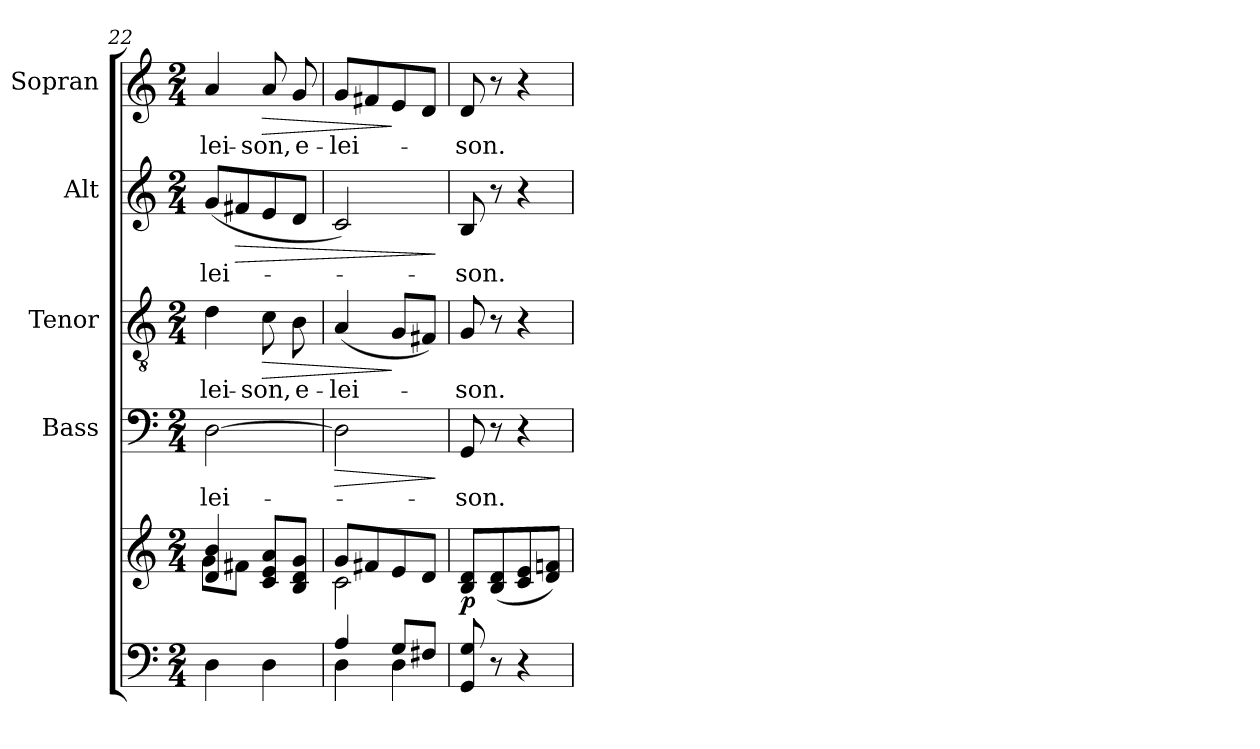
**kern	**kern	**dynam	**kern	**text	**dynam	**kern	**text	**dynam	**kern	**text	**dynam	**kern	**text	**dynam
*part5	*part5	*part5	*part4	*part4	*part4	*part3	*part3	*part3	*part2	*part2	*part2	*part1	*part1	*part1
*staff6	*staff5	*staff5/6	*staff4	*staff4	*staff4	*staff3	*staff3	*staff3	*staff2	*staff2	*staff2	*staff1	*staff1	*staff1
*	*	*	*I"Bass	*	*	*I"Tenor	*	*	*I"Alt	*	*	*I"Sopran	*	*
*	*	*	*I'B.	*	*	*I'T.	*	*	*I'A.	*	*	*I'S.	*	*
*clefF4	*clefG2	*	*clefF4	*	*	*clefGv2	*	*	*clefG2	*	*	*clefG2	*	*
*k[]	*k[]	*	*k[]	*	*	*k[]	*	*	*k[]	*	*	*k[]	*	*
*C:	*C:	*	*C:	*	*	*C:	*	*	*C:	*	*	*C:	*	*
*M2/4	*M2/4	*	*M2/4	*	*	*M2/4	*	*	*M2/4	*	*	*M2/4	*	*
=22	=22	=22	=22	=22	=22	=22	=22	=22	=22	=22	=22	=22	=22	=22
*	*^	*	*	*	*	*	*	*	*	*	*	*	*	*
!	!	!	!	!	!LO:LY:b	!	!	!LO:LY:b	!	!	!LO:LY:b	!	!	!LO:LY:b	!
4D\	4d/ 4b/	8g\L	.	[2D\	-lei-	.	4d\	-lei-	.	(<8g/L	-lei-	.	4a/	-lei-	.
!	!	!	!	!	!	!	!	!	!	!	!	!LO:HP:b	!	!	!
.	.	8f#X\J	.	.	.	.	.	.	.	8f#X/	.	>	.	.	.
!	!	!	!	!	!	!	!	!LO:LY:b	!LO:HP:b	!	!	!	!	!LO:LY:b	!LO:HP:b
4D\	8c/ 8e/ 8a/L	4ryy	.	.	.	.	8c\	-son,	>	8e/	.	.	8a/	-son,	>
!	!	!	!	!	!	!	!	!LO:LY:b	!	!	!	!	!	!LO:LY:b	!
.	8B/ 8d/ 8g/J	.	.	.	.	.	8B\	e-	.	8d/J	.	.	8g/	e-	.
=23	=23	=23	=23	=23	=23	=23	=23	=23	=23	=23	=23	=23	=23	=23	=23
*^	*	*	*	*	*	*	*	*	*	*	*	*	*	*	*
!	!	!	!	!	!	!	!LO:HP:b	!	!LO:LY:b	!	!	!	!	!	!LO:LY:b	!
4A/	4D\	8g/L	2c\	.	2D\]	.	>	(<4A/	-lei-	.	2c/)	.	.	8g/L	-lei-	.
.	.	8f#X/	.	.	.	.	.	.	.	.	.	.	.	8f#X/	.	.
8G/L	4D\	8e/	.	.	.	.	.	8G/L	.	]	.	.	.	8e/	.	]
8F#X/J	.	8d/J	.	.	.	.	.	8F#X/J)	.	.	.	.	.	8d/J	.	.
*v	*v	*	*	*	*	*	*	*	*	*	*	*	*	*	*	*
*	*v	*v	*	*	*	*	*	*	*	*	*	*	*	*	*
.	.	.	.	.	]	.	.	.	.	.	]	.	.	.
!!LO:LB:g=z
=24	=24	=24	=24	=24	=24	=24	=24	=24	=24	=24	=24	=24	=24	=24
!	!	!LO:DY:b	!	!LO:LY:b	!	!	!LO:LY:b	!	!	!LO:LY:b	!	!	!LO:LY:b	!
8GG/ 8G/	8B/ 8d/L	p	8GG/	-son.	.	8G/	-son.	.	8B/	-son.	.	8d/	-son.	.
8r	(<8B/ 8d/	.	8r	.	.	8r	.	.	8r	.	.	8r	.	.
4r	8c/ 8e/	.	4r	.	.	4r	.	.	4r	.	.	4r	.	.
.	8d/ 8fn/J)	.	.	.	.	.	.	.	.	.	.	.	.	.
=	=	=	=	=	=	=	=	=	=	=	=	=	=	=
*-	*-	*-	*-	*-	*-	*-	*-	*-	*-	*-	*-	*-	*-	*-
